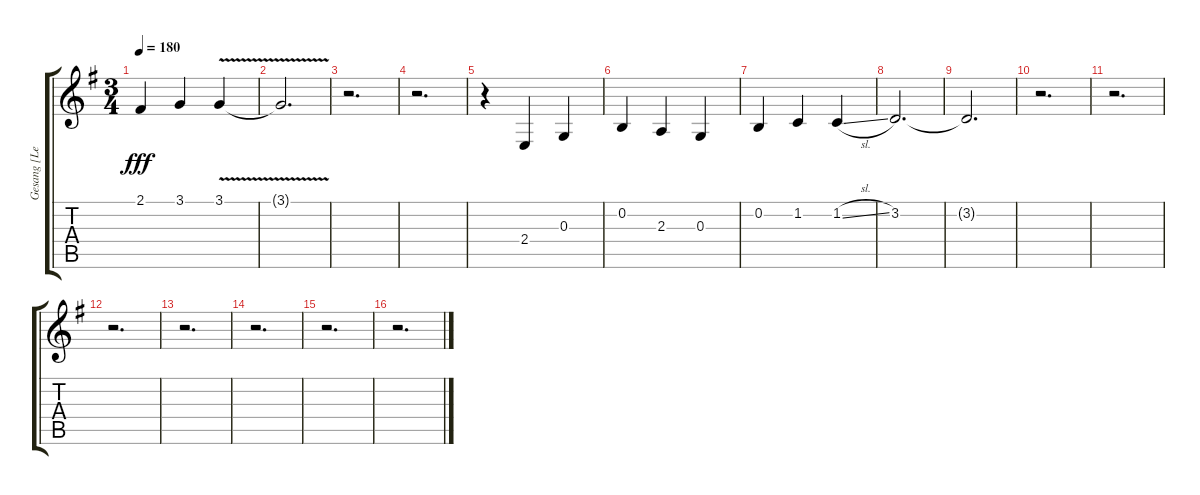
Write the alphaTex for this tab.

\track ("Gesang [Lead/Rod]" "Gesang [Le") {instrument bassoon}
\staff {score tabs}
\tuning (E4 B3 G3 D3 A2 E2) {hide}
\ts (3 4)
\tempo 180
\clef g2
\ks eminor
2.1.4{dy fff} 3.1.4 3.1{v}.4 |
3.1{t}.2{d} |
r.2{d} |
r.2{d} |
r.4 2.4.4 0.3.4 |
0.2.4 2.3.4 0.3.4 |
0.2.4 1.2.4 1.2{sl}.4 |
3.2.2{d} |
3.2{t}.2{d} |
r.2{d} |
r.2{d} |
r.2{d} |
r.2{d} |
r.2{d} |
r.2{d} |
r.2{d}
